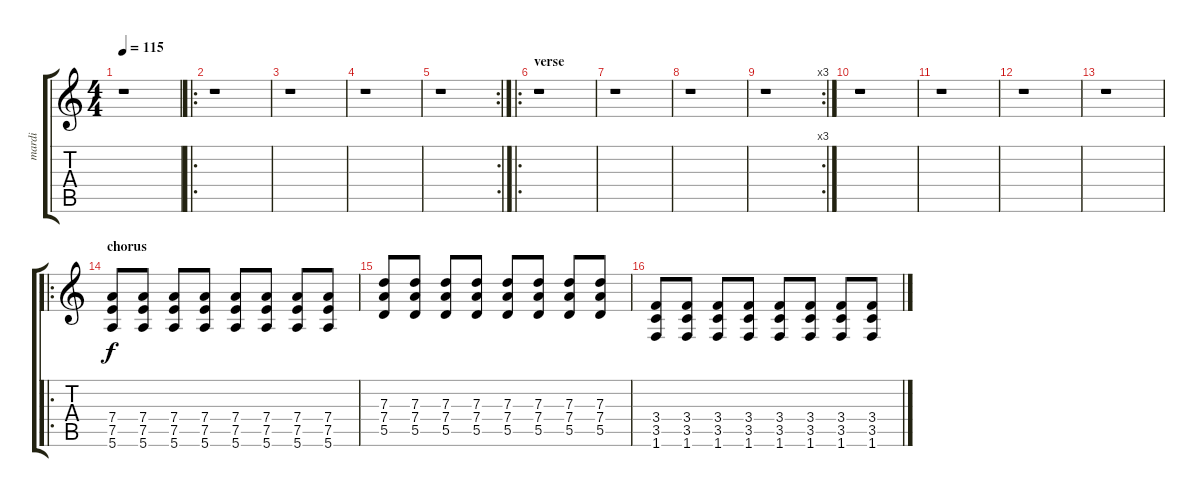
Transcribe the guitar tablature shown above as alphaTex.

\track ("mardi" "mardi") {instrument distortionguitar}
\staff {score tabs}
\tuning (E4 B3 G3 D3 A2 E2) {hide}
\ts (4 4)
\tempo 115
\clef g2
\ks c
r.1{dy f instrument distortionguitar} |
\ro
r.1 |
r.1 |
r.1 |
\rc 2
r.1 |
\ro
\section ("" "verse")
r.1 |
r.1 |
r.1 |
\rc 3
r.1 |
r.1 |
r.1 |
r.1 |
r.1 |
\ro
\section ("" "chorus")
(7.4 7.5 5.6).8 (7.4 7.5 5.6).8 (7.4 7.5 5.6).8 (7.4 7.5 5.6).8 (7.4 7.5 5.6).8 (7.4 7.5 5.6).8 (7.4 7.5 5.6).8 (7.4 7.5 5.6).8 |
(7.3 7.4 5.5).8 (7.3 7.4 5.5).8 (7.3 7.4 5.5).8 (7.3 7.4 5.5).8 (7.3 7.4 5.5).8 (7.3 7.4 5.5).8 (7.3 7.4 5.5).8 (7.3 7.4 5.5).8 |
(3.4 3.5 1.6).8 (3.4 3.5 1.6).8 (3.4 3.5 1.6).8 (3.4 3.5 1.6).8 (3.4 3.5 1.6).8 (3.4 3.5 1.6).8 (3.4 3.5 1.6).8 (3.4 3.5 1.6).8
